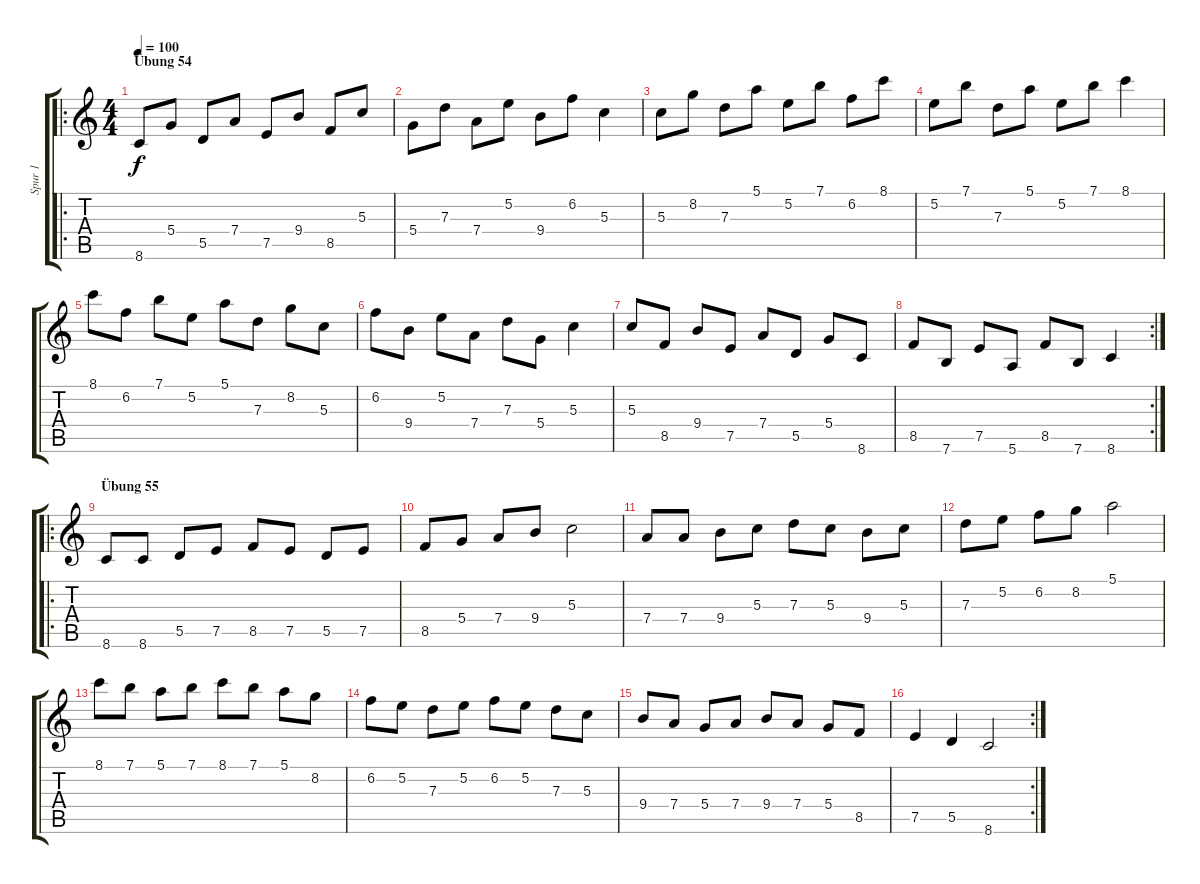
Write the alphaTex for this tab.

\track ("Spur 1" "Spur 1") {instrument acousticguitarsteel}
\staff {score tabs}
\tuning (E4 B3 G3 D3 A2 E2) {hide}
\ro
\ts (4 4)
\section ("" "Übung 54")
\tempo 100
\clef g2
\ks c
8.6.8{dy f} 5.4.8 5.5.8 7.4.8 7.5.8 9.4.8 8.5.8 5.3.8 |
5.4.8 7.3.8 7.4.8 5.2.8 9.4.8 6.2.8 5.3.4 |
5.3.8 8.2.8 7.3.8 5.1.8 5.2.8 7.1.8 6.2.8 8.1.8 |
5.2.8 7.1.8 7.3.8 5.1.8 5.2.8 7.1.8 8.1.4 |
8.1.8 6.2.8 7.1.8 5.2.8 5.1.8 7.3.8 8.2.8 5.3.8 |
6.2.8 9.4.8 5.2.8 7.4.8 7.3.8 5.4.8 5.3.4 |
5.3.8 8.5.8 9.4.8 7.5.8 7.4.8 5.5.8 5.4.8 8.6.8 |
\rc 2
8.5.8 7.6.8 7.5.8 5.6.8 8.5.8 7.6.8 8.6.4 |
\ro
\section ("" "Übung 55")
8.6.8 8.6.8 5.5.8 7.5.8 8.5.8 7.5.8 5.5.8 7.5.8 |
8.5.8 5.4.8 7.4.8 9.4.8 5.3.2 |
7.4.8 7.4.8 9.4.8 5.3.8 7.3.8 5.3.8 9.4.8 5.3.8 |
7.3.8 5.2.8 6.2.8 8.2.8 5.1.2 |
8.1.8 7.1.8 5.1.8 7.1.8 8.1.8 7.1.8 5.1.8 8.2.8 |
6.2.8 5.2.8 7.3.8 5.2.8 6.2.8 5.2.8 7.3.8 5.3.8 |
9.4.8 7.4.8 5.4.8 7.4.8 9.4.8 7.4.8 5.4.8 8.5.8 |
\rc 2
7.5.4 5.5.4 8.6.2
